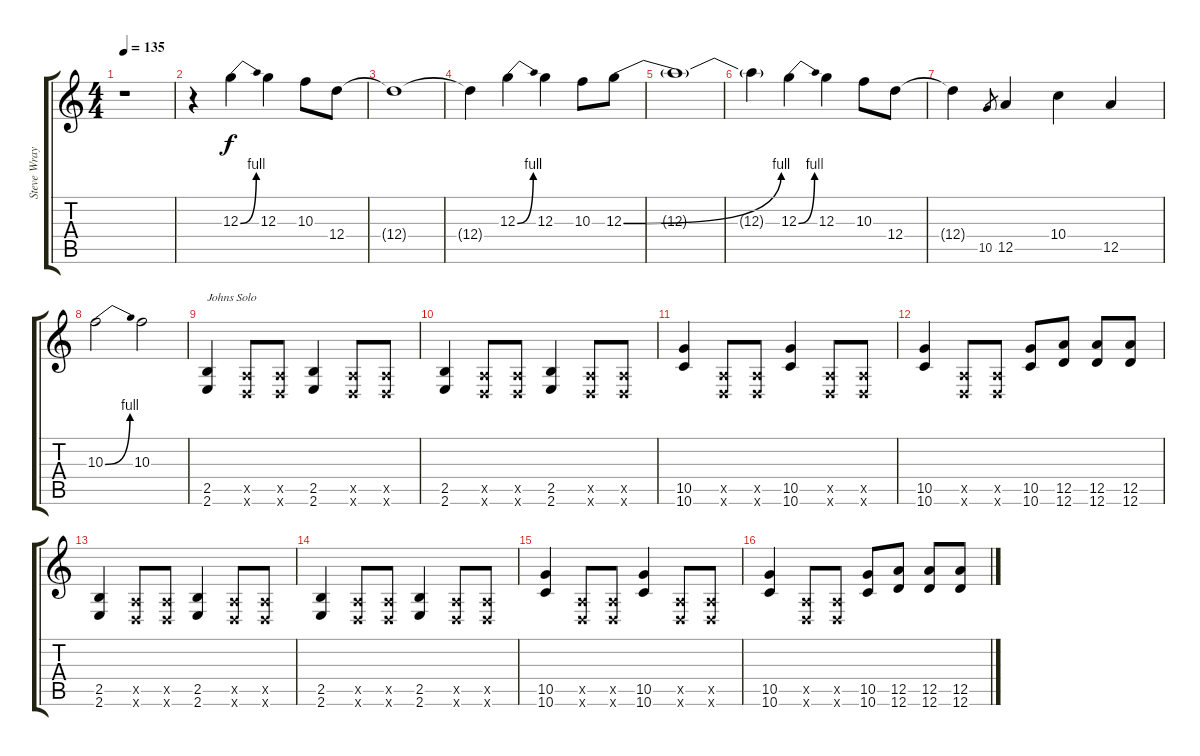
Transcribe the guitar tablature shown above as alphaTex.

\track ("Steve Wray" "Steve Wray") {instrument distortionguitar}
\staff {score tabs}
\tuning (E4 B3 G3 D3 A2 D2) {hide}
\ts (4 4)
\tempo 135
\clef g2
\ks c
r.1{dy f} |
r.4 12.3{be (bend 0 0 60 4)}.4 12.3.4 10.3.8 12.4.8 |
12.4{t}.1 |
12.4{t}.4 12.3{be (bend 0 0 60 4)}.4 12.3.4 10.3.8 12.3{be (bend 0 0 60 4)}.8 |
12.3{t}.1 |
12.3{t}.4 12.3{be (bend 0 0 60 4)}.4 12.3.4 10.3.8 12.4.8 |
12.4{t}.4 10.5.8{gr} 12.5.4 10.4.4 12.5.4 |
10.3{be (bend 0 0 60 4)}.2 10.3.2 |
(2.5 2.6).4{txt "Johns Solo"} (0.5{x} 0.6{x}).8 (0.5{x} 0.6{x}).8 (2.5 2.6).4 (0.5{x} 0.6{x}).8 (0.5{x} 0.6{x}).8 |
(2.5 2.6).4 (0.5{x} 0.6{x}).8 (0.5{x} 0.6{x}).8 (2.5 2.6).4 (0.5{x} 0.6{x}).8 (0.5{x} 0.6{x}).8 |
(10.5 10.6).4 (0.5{x} 0.6{x}).8 (0.5{x} 0.6{x}).8 (10.5 10.6).4 (0.5{x} 0.6{x}).8 (0.5{x} 0.6{x}).8 |
(10.5 10.6).4 (0.5{x} 0.6{x}).8 (0.5{x} 0.6{x}).8 (10.5 10.6).8 (12.5 12.6).8 (12.5 12.6).8 (12.5 12.6).8 |
(2.5 2.6).4 (0.5{x} 0.6{x}).8 (0.5{x} 0.6{x}).8 (2.5 2.6).4 (0.5{x} 0.6{x}).8 (0.5{x} 0.6{x}).8 |
(2.5 2.6).4 (0.5{x} 0.6{x}).8 (0.5{x} 0.6{x}).8 (2.5 2.6).4 (0.5{x} 0.6{x}).8 (0.5{x} 0.6{x}).8 |
(10.5 10.6).4 (0.5{x} 0.6{x}).8 (0.5{x} 0.6{x}).8 (10.5 10.6).4 (0.5{x} 0.6{x}).8 (0.5{x} 0.6{x}).8 |
(10.5 10.6).4 (0.5{x} 0.6{x}).8 (0.5{x} 0.6{x}).8 (10.5 10.6).8 (12.5 12.6).8 (12.5 12.6).8 (12.5 12.6).8
